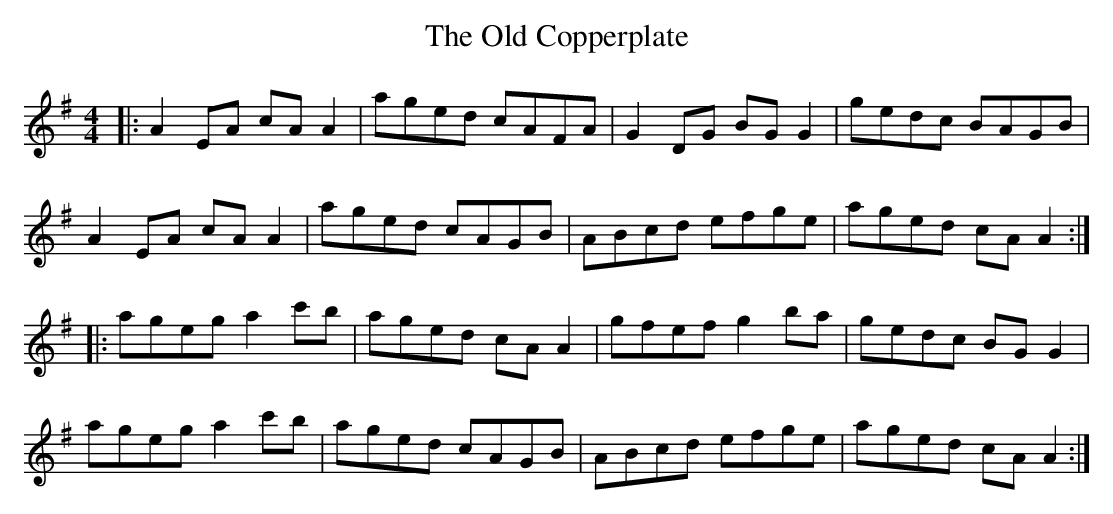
X:1
T: The Old Copperplate
M: 4/4
L: 1/8
K: Ador
|: A2EA cAA2 | aged cAFA | G2DG BGG2 | gedc BAGB |
A2EA cAA2 | aged cAGB | ABcd efge | aged cAA2 :|
|: ageg a2c'b | aged cAA2 | gfef g2ba | gedc BGG2|
ageg a2c'b | aged cAGB | ABcd efge | aged cAA2 :|
